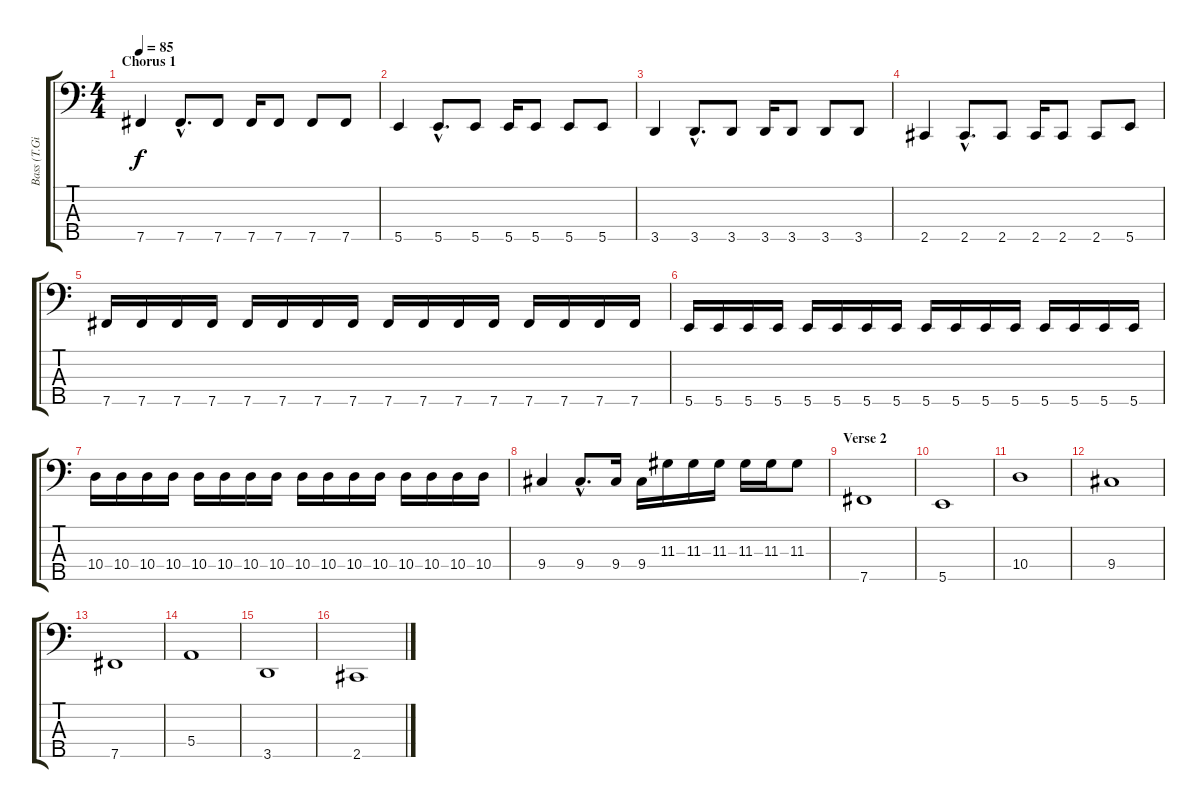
\track ("Bass (T.Giessler)" "Bass (T.Gi") {instrument electricbasspick}
\staff {score tabs}
\tuning (G2 D2 A1 E1 B0) {hide}
\ts (4 4)
\section ("" "Chorus 1")
\tempo 85
\clef f4
\ks c
7.5.4{dy f} 7.5{hac}.8{d} 7.5.8 7.5.16 7.5.8 7.5.8 7.5.8 |
5.5.4 5.5{hac}.8{d} 5.5.8 5.5.16 5.5.8 5.5.8 5.5.8 |
3.5.4 3.5{hac}.8{d} 3.5.8 3.5.16 3.5.8 3.5.8 3.5.8 |
2.5.4 2.5{hac}.8{d} 2.5.8 2.5.16 2.5.8 2.5.8 5.5.8 |
7.5.16 7.5.16 7.5.16 7.5.16 7.5.16 7.5.16 7.5.16 7.5.16 7.5.16 7.5.16 7.5.16 7.5.16 7.5.16 7.5.16 7.5.16 7.5.16 |
5.5.16 5.5.16 5.5.16 5.5.16 5.5.16 5.5.16 5.5.16 5.5.16 5.5.16 5.5.16 5.5.16 5.5.16 5.5.16 5.5.16 5.5.16 5.5.16 |
10.4.16 10.4.16 10.4.16 10.4.16 10.4.16 10.4.16 10.4.16 10.4.16 10.4.16 10.4.16 10.4.16 10.4.16 10.4.16 10.4.16 10.4.16 10.4.16 |
9.4.4 9.4{hac}.8{d} 9.4.16 9.4.16 11.3.16 11.3.16 11.3.16 11.3.16 11.3.16 11.3.8 |
\section ("" "Verse 2")
7.5.1 |
5.5.1 |
10.4.1 |
9.4.1 |
7.5.1 |
5.4.1 |
3.5.1 |
2.5.1
